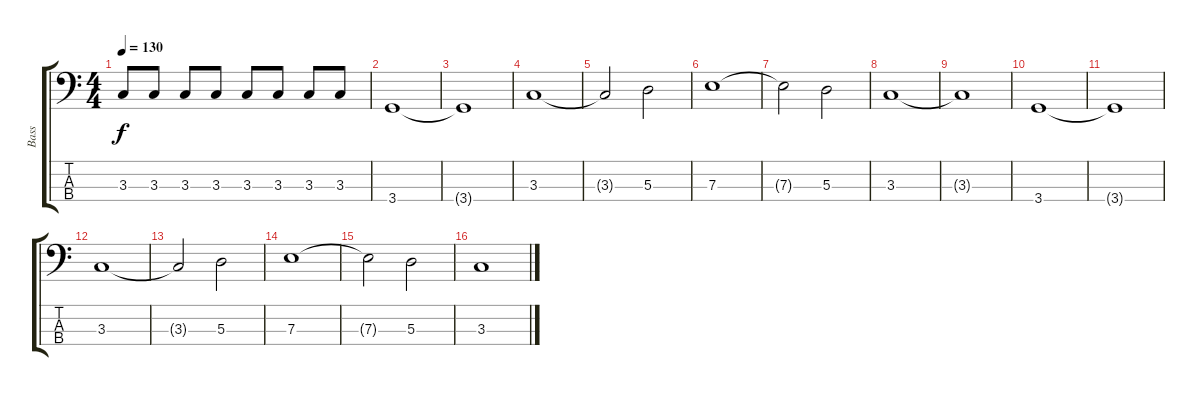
\track ("Bass" "Bass") {instrument electricbassfinger}
\staff {score tabs}
\tuning (G2 D2 A1 E1) {hide}
\ts (4 4)
\tempo 130
\clef f4
\ks c
3.3.8{dy f} 3.3.8 3.3.8 3.3.8 3.3.8 3.3.8 3.3.8 3.3.8 |
\section ("" "")
3.4.1 |
3.4{t}.1 |
3.3.1 |
3.3{t}.2 5.3.2 |
7.3.1 |
7.3{t}.2 5.3.2 |
3.3.1 |
3.3{t}.1 |
3.4.1 |
3.4{t}.1 |
3.3.1 |
3.3{t}.2 5.3.2 |
7.3.1 |
7.3{t}.2 5.3.2 |
3.3.1
